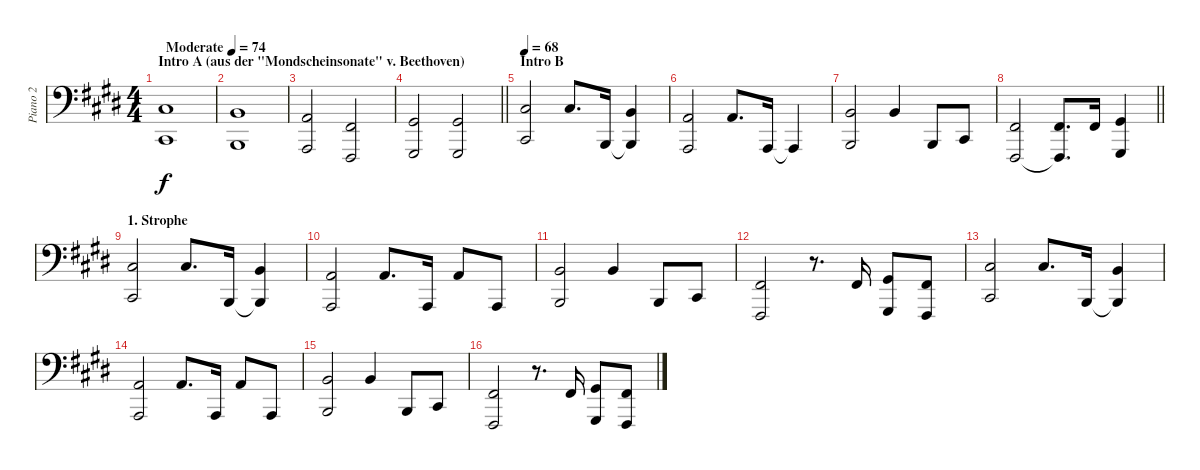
\track ("Piano 2" "Piano 2") {instrument acousticgrandpiano}
\staff {score}
\tuning (G2 D2 A1 E1) {hide}
\ts (4 4)
\section ("" "Intro A (aus der \"Mondscheinsonate\" v. Beethoven)")
\tempo (74 "Moderate")
\tempo 60
\tempo (74 "Moderate")
\clef f4
\ks e
(6.1 4.3).1{dy f instrument acousticgrandpiano} |
(4.1 2.3).1 |
(2.1 0.3).2 (4.2 2.4).2 |
\barLineRight lightlight
(1.1 4.4).2 (1.1 4.4).2 |
\section ("" "Intro B")
\tempo 74
\tempo 68
(6.1 4.3).2 6.1.8{d} 2.3.16 (4.1 2.3{t}).4 |
(2.1 0.3).2 2.1.8{d} 0.3.16 0.3{t}.4 |
(4.1 2.3).2 4.1.4 2.3.8 4.3.8 |
\barLineRight lightlight
(9.3 2.4).2 (4.2 2.4{t}).8{d} 4.2.16 (1.1 4.4).4 |
\section ("" "1. Strophe")
(6.1 4.3).2 6.1.8{d} 2.3.16 (4.1 2.3{t}).4 |
(2.1 0.3).2 2.1.8{d} 0.3.16 2.1.8 0.3.8 |
(4.1 2.3).2 4.1.4 2.3.8 4.3.8 |
(9.3 2.4).2 r.8{d} 4.2.16 (1.1 4.4).8 (4.2 2.4).8 |
(6.1 4.3).2 6.1.8{d} 2.3.16 (4.1 2.3{t}).4 |
(2.1 0.3).2 2.1.8{d} 0.3.16 2.1.8 0.3.8 |
(4.1 2.3).2 4.1.4 2.3.8 4.3.8 |
(9.3 2.4).2 r.8{d} 4.2.16 (1.1 4.4).8 (4.2 2.4).8
